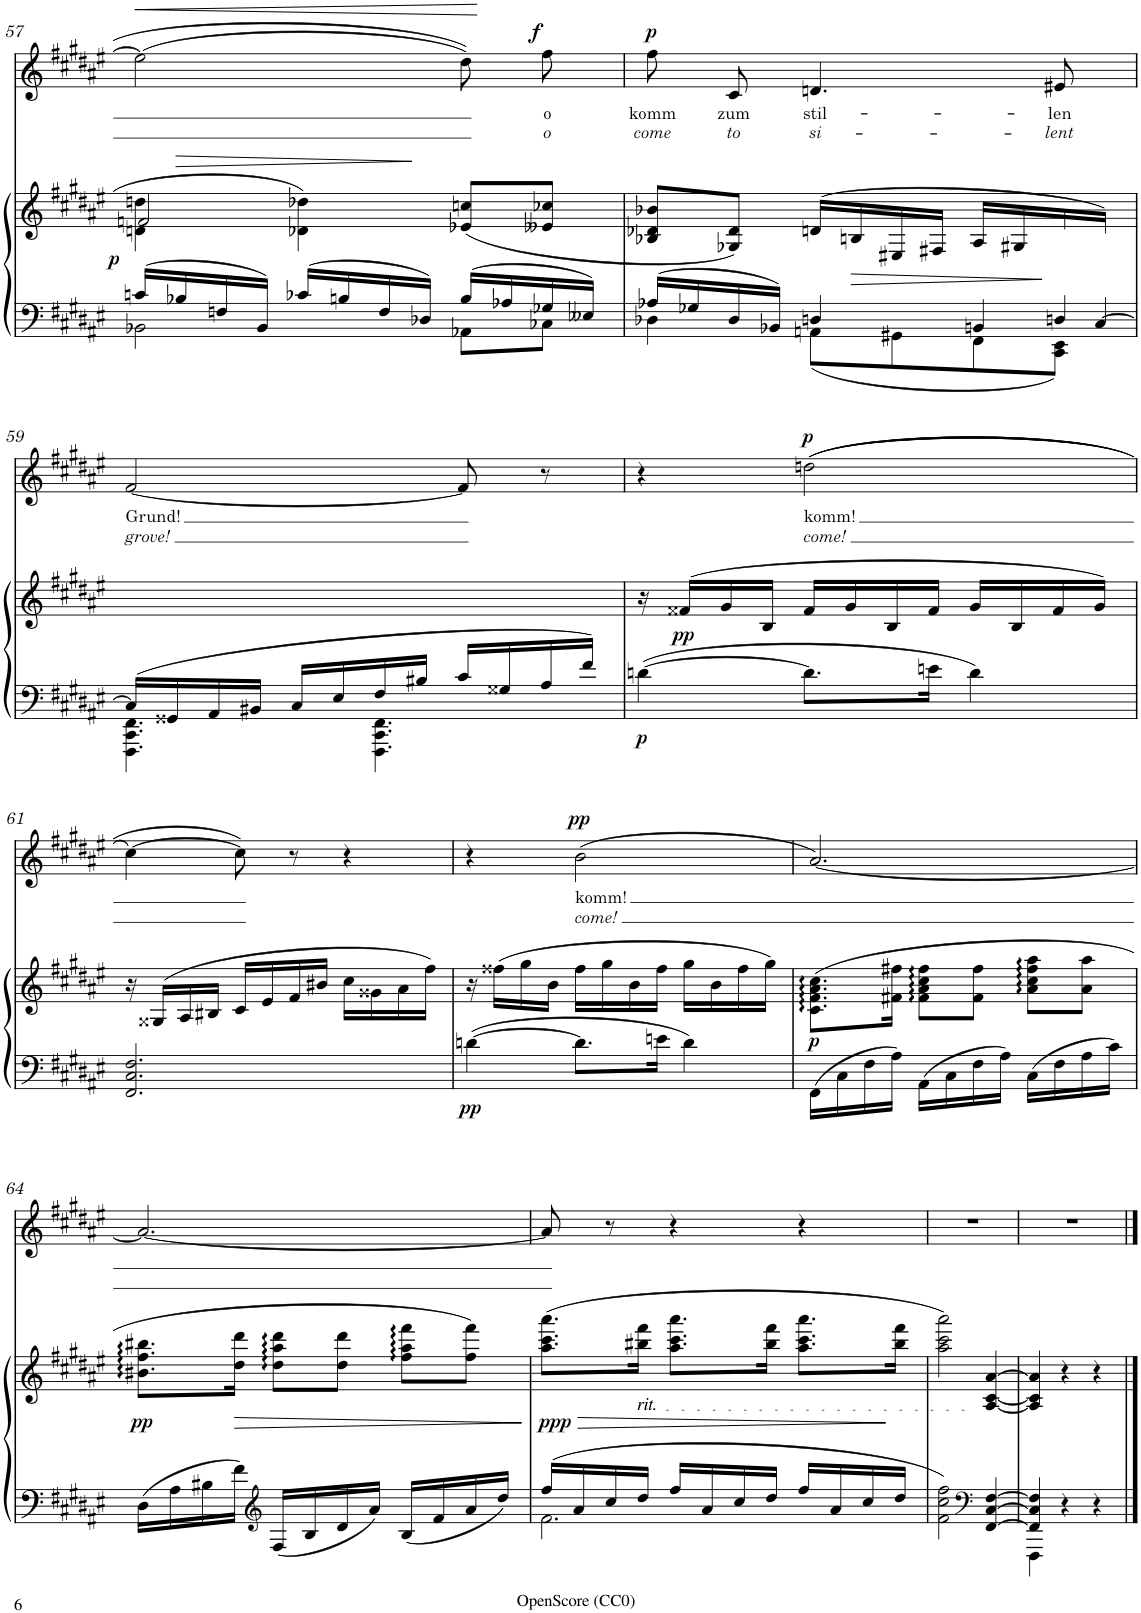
**kern	**kern	**dynam	**kern	**text	**text	**dynam
*part2	*part2	*part2	*part1	*part1	*part1	*part1
*staff3	*staff2	*staff2/3	*staff1	*staff1	*staff1	*staff1
*I"Piano	*	*	*I"Voice	*	*	*
*I'Pno	*	*	*	*	*	*
!!LO:PB:g=z
*clefF4	*clefG2	*	*clefG2	*	*	*
*k[f#c#g#d#a#e#]	*k[f#c#g#d#a#e#]	*	*k[f#c#g#d#a#e#]	*	*	*
*M3/4	*M3/4	*	*M3/4	*	*	*
=57	=57	=57	=57	=57	=57	=57
*^	*^	*	*	*	*	*
*	*	*	*^	*	*	*	*	*
!	!	!	!	!	!LO:DY:b	!	!	!	!LO:HP:b
16cn/LL	2BB-X\	2fn/	4dn\ 4ddn\	16ryy	p	(2ee#\]	.	.	<
!	!	!	!	!	!LO:HP:b	!	!	!	!
16B-X/	.	.	.	16ryy	>	.	.	.	.
16Fn/	.	.	.	8ryy	.	.	.	.	.
16BB-/JJ	.	.	.	.	.	.	.	.	.
16c-X/LL	.	.	4d-X\ 4dd-X\	8ryy	.	.	.	.	.
16Bn/	.	.	.	.	.	.	.	.	.
16F/	.	.	.	16ryy	.	.	.	.	.
16D-X/JJ	.	.	.	16ryy	.	.	.	.	.
16B/LL	8AA-X\L	4ryy	(8e-X/ 8ccn/L	4ryy	.	8dd#\L)	.	.	[
16A-X/	.	.	.	.	.	.	.	.	.
!	!	!	!	!	!	!	!LO:LY:b	!LO:LY:b	!LO:DY:a
16G-X/	8C-X\J	.	8e--X/ 8cc-X/J	.	.	8ff#\J	o	o	f
16E--X/JJ	.	.	.	.	.	.	.	.	.
*	*	*v	*v	*v	*	*	*	*	*
=58	=58	=58	=58	=58	=58	=58	=58
*	*^	*	*	*	*	*	*
!	!	!	!	!	!	!LO:LY:b	!LO:LY:b	!LO:DY:a
16A-X/LL	4D-X\	2ryy	8B-X/ 8d-X/ 8b-X/L	.	8ff#/L	komm	come	p
16G-X/	.	.	.	.	.	.	.	.
!	!	!	!	!	!	!LO:LY:b	!LO:LY:b	!
16D-/	.	.	8G-X/ 8d-/J)	.	8c#/J	zum	to	.
16BB-X/JJ	.	.	.	.	.	.	.	.
!	!	!	!	!	!	!LO:LY:b	!LO:LY:b	!
4Dn/	8AAn\L	.	(>16dn/LL	.	4.dn/	stil-	si-	.
!	!	!	!	!LO:HP:b	!	!	!	!
.	.	.	16Bn/	>	.	.	.	.
.	8GG#X\	.	16E#X/	.	.	.	.	.
.	.	.	16F#X/JJ	.	.	.	.	.
4BBn/	8FF#\	8ryy	16A#/LL	.	.	.	.	.
.	.	.	16G#X/	.	.	.	.	.
!	!	!	!	!	!	!LO:LY:b	!LO:LY:b	!
.	8CC#\ 8EE#\J	16Dn/LL	16d/	]	8e#X/	-len	-lent	.
.	.	[16C#/JJ	16c#/JJ)	.	.	.	.	.
!!LO:LB:g=z
=59	=59	=59	=59	=59	=59	=59	=59	=59
!	!	!	!	!	!	!LO:LY:b	!LO:LY:b	!
*	*v	*v	*	*	*	*	*	*
16C#/LL]	4.FFF#\ 4.CC#\ 4.FF#\	2.ryy	.	[2f#/	Grund!	grove!	.
16GG##X/	.	.	.	.	.	.	.
16AA#/	.	.	.	.	.	.	.
16BB#X/JJ	.	.	.	.	.	.	.
16C#/LL	.	.	.	.	.	.	.
16E#/	.	.	.	.	.	.	.
16F#/	4.FFF#\ 4.CC#\ 4.FF#\	.	.	.	.	.	.
16B#X/JJ	.	.	.	.	.	.	.
16c#/LL	.	.	.	8f#/]	.	.	.
16G##X/	.	.	.	.	.	.	.
16A#/	.	.	.	8r	.	.	.
16f#/JJ	.	.	.	.	.	.	.
*v	*v	*	*	*	*	*	*
=60	=60	=60	=60	=60	=60	=60
!	!	!LO:DY:b=2	!	!	!	!
[4dn\	16r	p	4r	.	.	.
!	!	!LO:DY:b	!	!	!	!
.	(>16f##X/LL	pp	.	.	.	.
.	16g#/	.	.	.	.	.
.	16B/JJ	.	.	.	.	.
!	!	!	!	!LO:LY:b	!LO:LY:b	!LO:DY:a
8.d\L]	16f##/LL	.	((2ddn\	komm!	come!	p
.	16g#/	.	.	.	.	.
.	16B/	.	.	.	.	.
16en\Jk	16f##/JJ	.	.	.	.	.
4d\	16g#/LL	.	.	.	.	.
.	16B/	.	.	.	.	.
.	16f##/	.	.	.	.	.
.	16g#/JJ)	.	.	.	.	.
!!LO:LB:g=z
=61	=61	=61	=61	=61	=61	=61
2.FF#/ 2.C#/ 2.F#/	16r	.	[4cc#\)	.	.	.
.	(16G##X/LL	.	.	.	.	.
.	16A#/	.	.	.	.	.
.	16B#X/JJ	.	.	.	.	.
.	16c#/LL	.	8cc#\])	.	.	.
.	16e#/	.	.	.	.	.
.	16f#/	.	8r	.	.	.
.	16b#X/JJ	.	.	.	.	.
.	16cc#\LL	.	4r	.	.	.
.	16g##X\	.	.	.	.	.
.	16a#\	.	.	.	.	.
.	16ff#\JJ)	.	.	.	.	.
=62	=62	=62	=62	=62	=62	=62
!	!	!LO:DY:b=2	!	!	!	!
[4dn\	16r	pp	4r	.	.	.
.	(16ff##X\LL	.	.	.	.	.
.	16gg#\	.	.	.	.	.
.	16b\JJ	.	.	.	.	.
!	!	!	!	!LO:LY:b	!LO:LY:b	!LO:DY:a
8.d\L]	16ff##\LL	.	(2b\	komm!	come!	pp
.	16gg#\	.	.	.	.	.
.	16b\	.	.	.	.	.
16en\Jk	16ff##\JJ	.	.	.	.	.
4d\	16gg#\LL	.	.	.	.	.
.	16b\	.	.	.	.	.
.	16ff##\	.	.	.	.	.
.	16gg#\JJ)	.	.	.	.	.
=63	=63	=63	=63	=63	=63	=63
!	!	!LO:DY:b	!	!	!	!
16FF#\LL	(>8.c#\ 8.f#\ 8.a#\ 8.cc#\L	p	[2.a#/)	.	.	.
16C#\	.	.	.	.	.	.
16F#\	.	.	.	.	.	.
16A#\JJ	16f#X\ 16ff#X\Jk	.	.	.	.	.
16AA#\LL	8f#\ 8a#\ 8cc#\ 8ff#\L	.	.	.	.	.
16C#\	.	.	.	.	.	.
16F#\	8f#\ 8ff#\J	.	.	.	.	.
16A#\JJ	.	.	.	.	.	.
16C#\LL	8a#\ 8cc#\ 8ff#\ 8aa#\L	.	.	.	.	.
16F#\	.	.	.	.	.	.
16A#\	8a#\ 8aa#\J	.	.	.	.	.
16c#\JJ	.	.	.	.	.	.
!!LO:LB:g=z
=64	=64	=64	=64	=64	=64	=64
!	!	!LO:DY:b	!	!	!	!
16D#\LL	8.b#X\ 8.ff#\ 8.bb#X\L	pp	2.a#/_	.	.	.
16A#\	.	.	.	.	.	.
16B#X\	.	.	.	.	.	.
!	!	!LO:HP:b	!	!	!	!
16f#\JJ	16dd#\ 16ddd#\Jk	>	.	.	.	.
*clefG2	*	*	*	*	*	*
16F#/LL	8dd#\ 8aa#\ 8ddd#\L	.	.	.	.	.
16B#/	.	.	.	.	.	.
16d#/	8dd#\ 8ddd#\J	.	.	.	.	.
16a#/JJ	.	.	.	.	.	.
16B#/LL	8ff#\ 8aa#\ 8fff#\L	.	.	.	.	.
16f#/	.	.	.	.	.	.
16a#/	8ff#\ 8fff#\J)	.	.	.	.	.
16dd#/JJ	.	.	.	.	.	.
.	.	]	.	.	.	.
=65	=65	=65	=65	=65	=65	=65
*^	*	*	*	*	*	*
!	!	!	!LO:DY:b	!	!	!	!
16ff#/LL	2.f#\	(>8.aa#\ 8.ccc#\ 8.aaa#\L	ppp	8a#/]	.	.	.
16a#/	.	.	.	.	.	.	.
16cc#/	.	.	.	8r	.	.	.
!	!	!LO:TX:b:t=rit.	!	!	!	!	!
16dd#/JJ	.	16bb#X\ 16fff#\Jk	.	.	.	.	.
16ff#/LL	.	8.aa#\ 8.ccc#\ 8.aaa#\L	.	4r	.	.	.
16a#/	.	.	.	.	.	.	.
16cc#/	.	.	.	.	.	.	.
16dd#/JJ	.	16bb#\ 16fff#\Jk	.	.	.	.	.
16ff#/LL	.	8.aa#\ 8.ccc#\ 8.aaa#\L	.	4r	.	.	.
16a#/	.	.	.	.	.	.	.
16cc#/	.	.	.	.	.	.	.
16dd#/JJ	.	16bb#\ 16fff#\Jk	]	.	.	.	.
*v	*v	*	*	*	*	*	*
=66	=66	=66	=66	=66	=66	=66
2f#\ 2cc#\ 2ff#\	2aa#\ 2ccc#\ 2aaa#\)	.	2.r	.	.	.
*clefF4	*	*	*	*	*	*
[4FF#/ [4C#/ [4F#/	[4A#/ [4c#/ [4a#/	.	.	.	.	.
=67	=67	=67	=67	=67	=67	=67
*^	*	*	*	*	*	*
4FF#/] 4C#/] 4F#/]	4FFF#\	4A#/] 4c#/] 4a#/]	.	2.r	.	.	.
4r	2ryy	4r	.	.	.	.	.
4r	.	4r	.	.	.	.	.
*v	*v	*	*	*	*	*	*
==	==	==	==	==	==	==
*-	*-	*-	*-	*-	*-	*-
